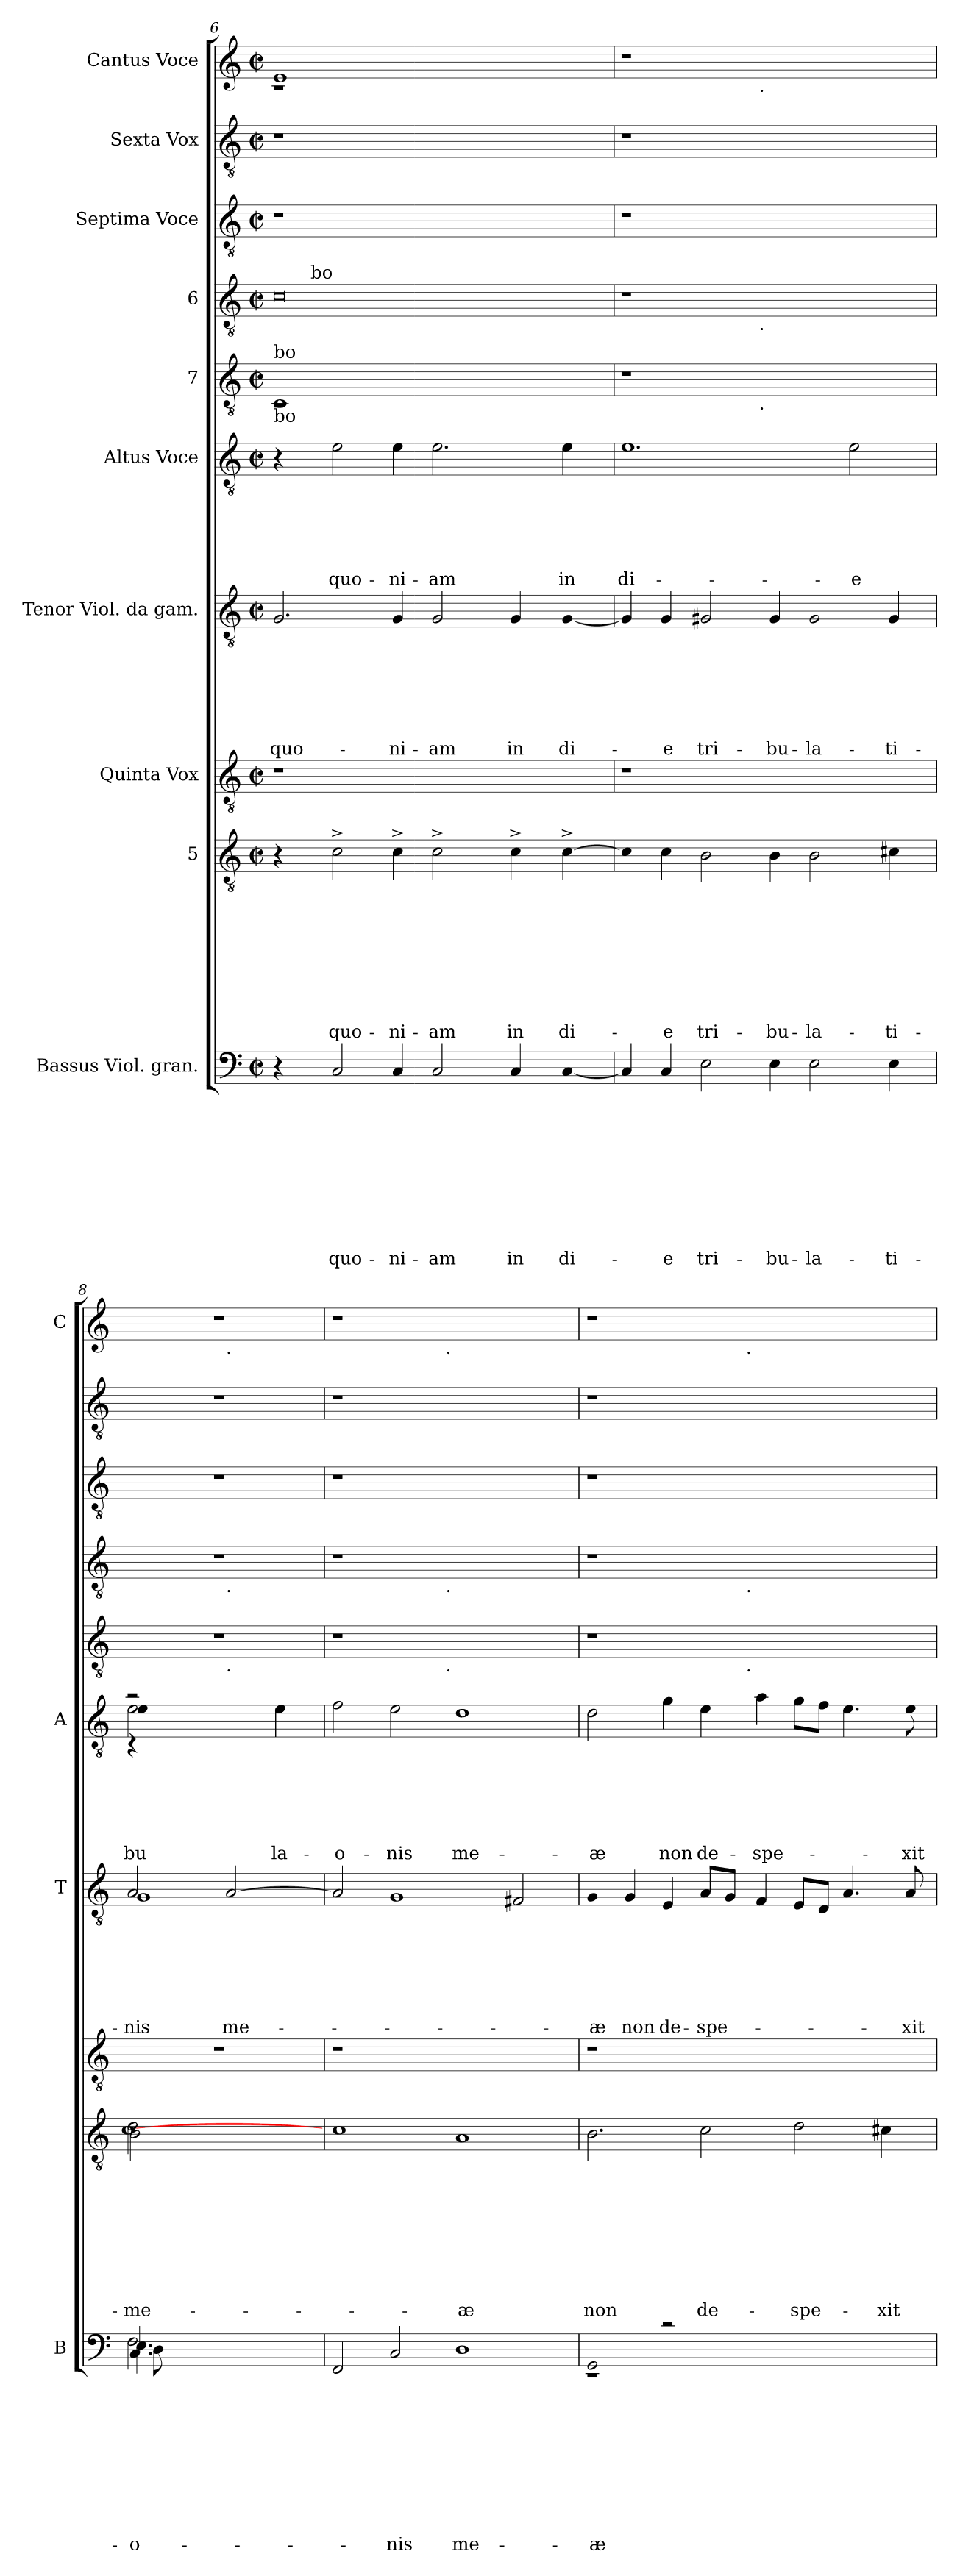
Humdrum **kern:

**kern	**text	**text	**text	**text	**text	**text	**text	**text	**text	**text	**kern	**text	**text	**text	**text	**text	**text	**text	**text	**text	**kern	**kern	**text	**text	**text	**text	**text	**text	**text	**kern	**text	**text	**text	**text	**text	**text	**kern	**kern	**kern	**kern	**kern
*part10	*part10	*part10	*part10	*part10	*part10	*part10	*part10	*part10	*part10	*part10	*part9	*part9	*part9	*part9	*part9	*part9	*part9	*part9	*part9	*part9	*part8	*part7	*part7	*part7	*part7	*part7	*part7	*part7	*part7	*part6	*part6	*part6	*part6	*part6	*part6	*part6	*part5	*part4	*part3	*part2	*part1
*staff10	*staff10	*staff10	*staff10	*staff10	*staff10	*staff10	*staff10	*staff10	*staff10	*staff10	*staff9	*staff9	*staff9	*staff9	*staff9	*staff9	*staff9	*staff9	*staff9	*staff9	*staff8	*staff7	*staff7	*staff7	*staff7	*staff7	*staff7	*staff7	*staff7	*staff6	*staff6	*staff6	*staff6	*staff6	*staff6	*staff6	*staff5	*staff4	*staff3	*staff2	*staff1
*I"Bassus Viol. gran.	*	*	*	*	*	*	*	*	*	*	*I"5	*	*	*	*	*	*	*	*	*	*I"Quinta Vox	*I"Tenor Viol. da gam.	*	*	*	*	*	*	*	*I"Altus Voce	*	*	*	*	*	*	*I"7	*I"6	*I"Septima Voce	*I"Sexta Vox	*I"Cantus Voce
*I'B	*	*	*	*	*	*	*	*	*	*	*	*	*	*	*	*	*	*	*	*	*	*I'T	*	*	*	*	*	*	*	*I'A	*	*	*	*	*	*	*	*	*	*	*I'C
*clefF4	*	*	*	*	*	*	*	*	*	*	*clefGv2	*	*	*	*	*	*	*	*	*	*clefGv2	*clefGv2	*	*	*	*	*	*	*	*clefGv2	*	*	*	*	*	*	*clefGv2	*clefGv2	*clefGv2	*clefGv2	*clefG2
*k[]	*	*	*	*	*	*	*	*	*	*	*k[]	*	*	*	*	*	*	*	*	*	*k[]	*k[]	*	*	*	*	*	*	*	*k[]	*	*	*	*	*	*	*k[]	*k[]	*k[]	*k[]	*k[]
*C:	*	*	*	*	*	*	*	*	*	*	*C:	*	*	*	*	*	*	*	*	*	*C:	*C:	*	*	*	*	*	*	*	*C:	*	*	*	*	*	*	*C:	*C:	*C:	*C:	*C:
*M2/2	*	*	*	*	*	*	*	*	*	*	*M2/2	*	*	*	*	*	*	*	*	*	*M2/2	*M2/2	*	*	*	*	*	*	*	*M2/2	*	*	*	*	*	*	*M2/2	*M2/2	*M2/2	*M2/2	*M2/2
*met(c|)	*	*	*	*	*	*	*	*	*	*	*met(c|)	*	*	*	*	*	*	*	*	*	*met(c|)	*met(c|)	*	*	*	*	*	*	*	*met(c|)	*	*	*	*	*	*	*met(c|)	*met(c|)	*met(c|)	*met(c|)	*met(c|)
=6	=6	=6	=6	=6	=6	=6	=6	=6	=6	=6	=6	=6	=6	=6	=6	=6	=6	=6	=6	=6	=6	=6	=6	=6	=6	=6	=6	=6	=6	=6	=6	=6	=6	=6	=6	=6	=6	=6	=6	=6	=6
*	*	*	*	*	*	*	*	*	*	*	*	*	*	*	*	*	*	*	*	*	*	*	*	*	*	*	*	*	*	*	*	*	*	*	*	*	*^	*	*	*	*^
!	!	!	!	!	!	!	!	!	!	!	!	!	!	!	!	!	!	!	!	!	!	!	!	!	!	!	!	!	!	!	!	!	!	!	!	!	!LO:TX:b:t=bo	!	!	!	!	!	!
!	!	!	!	!	!	!	!	!	!	!	!	!	!	!	!	!	!	!	!	!	!	!	!	!	!	!	!	!	!	!	!	!	!	!	!	!	!LO:TX:a:t=bo	!	!	!	!	!	!
!	!	!	!	!	!	!	!	!	!	!	!	!	!	!	!	!	!	!	!	!	!	!	!	!	!	!	!	!	!LO:LY:b	!	!	!	!	!	!	!	!	!LO:N:vis=1	!	!	!	!	!LO:N:vis=1
*	*	*	*	*	*	*	*	*	*	*	*	*	*	*	*	*	*	*	*	*	*	*	*	*	*	*	*	*	*	*	*	*	*	*	*	*	*	*	*^	*	*	*	*
4r	.	.	.	.	.	.	.	.	.	.	4r	.	.	.	.	.	.	.	.	.	1r	2.G/	.	.	.	.	.	.	quo-	4r	.	.	.	.	.	.	1C	0rC	0c	8ryy	1r	1r	1e	0rc
.	.	.	.	.	.	.	.	.	.	.	.	.	.	.	.	.	.	.	.	.	.	.	.	.	.	.	.	.	.	.	.	.	.	.	.	.	.	.	.	32ryy	.	.	.	.
!	!	!	!	!	!	!	!	!	!	!	!	!	!	!	!	!	!	!	!	!	!	!	!	!	!	!	!	!	!	!	!	!	!	!	!	!	!	!	!	!LO:TX:a:t=bo	!	!	!	!
.	.	.	.	.	.	.	.	.	.	.	.	.	.	.	.	.	.	.	.	.	.	.	.	.	.	.	.	.	.	.	.	.	.	.	.	.	.	.	.	1ryy	.	.	.	.
!	!	!	!	!	!	!	!	!	!	!LO:LY:b	!	!	!	!	!	!	!	!	!	!LO:LY:b	!	!	!	!	!	!	!	!	!	!	!	!	!	!	!	!LO:LY:b	!	!	!	!	!	!	!	!
2C/	.	.	.	.	.	.	.	.	.	quo-	2c^>\	.	.	.	.	.	.	.	.	quo-	.	.	.	.	.	.	.	.	.	2e\	.	.	.	.	.	quo-	.	.	.	.	.	.	.	.
!	!	!	!	!	!	!	!	!	!	!LO:LY:b	!	!	!	!	!	!	!	!	!	!LO:LY:b	!	!	!	!	!	!	!	!	!LO:LY:b	!	!	!	!	!	!	!LO:LY:b	!	!	!	!	!	!	!	!
4C/	.	.	.	.	.	.	.	.	.	-ni-	4c^>\	.	.	.	.	.	.	.	.	-ni-	.	4G/	.	.	.	.	.	.	-ni-	4e\	.	.	.	.	.	-ni-	.	.	.	.	.	.	.	.
!	!	!	!	!	!	!	!	!	!	!LO:LY:b:rj	!	!	!	!	!	!	!	!	!	!LO:LY:b:rj	!	!	!	!	!	!	!	!	!LO:LY:b:rj	!	!	!	!	!	!	!LO:LY:b:rj	!	!	!	!	!	!	!	!
2C/	.	.	.	.	.	.	.	.	.	-am	2c^>\	.	.	.	.	.	.	.	.	-am	1ryy	2G/	.	.	.	.	.	.	-am	2.e\	.	.	.	.	.	-am	1ryy	.	.	.	1ryy	1ryy	1ryy	.
.	.	.	.	.	.	.	.	.	.	.	.	.	.	.	.	.	.	.	.	.	.	.	.	.	.	.	.	.	.	.	.	.	.	.	.	.	.	.	.	2ryy	.	.	.	.
!	!	!	!	!	!	!	!	!	!	!LO:LY:b	!	!	!	!	!	!	!	!	!	!LO:LY:b	!	!	!	!	!	!	!	!	!LO:LY:b	!	!	!	!	!	!	!	!	!	!	!	!	!	!	!
4C/	.	.	.	.	.	.	.	.	.	in	4c^>\	.	.	.	.	.	.	.	.	in	.	4G/	.	.	.	.	.	.	in	.	.	.	.	.	.	.	.	.	.	.	.	.	.	.
.	.	.	.	.	.	.	.	.	.	.	.	.	.	.	.	.	.	.	.	.	.	.	.	.	.	.	.	.	.	.	.	.	.	.	.	.	.	.	.	4ryy	.	.	.	.
!	!	!	!	!	!	!	!	!	!	!LO:LY:b	!	!	!	!	!	!	!	!	!	!LO:LY:b	!	!	!	!	!	!	!	!	!LO:LY:b	!	!	!	!	!	!	!LO:LY:b	!	!	!	!	!	!	!	!
[<4C/	.	.	.	.	.	.	.	.	.	di-	[>4c^>\	.	.	.	.	.	.	.	.	di-	.	[<4G/	.	.	.	.	.	.	di-	4e\	.	.	.	.	.	in	.	.	.	.	.	.	.	.
.	.	.	.	.	.	.	.	.	.	.	.	.	.	.	.	.	.	.	.	.	.	.	.	.	.	.	.	.	.	.	.	.	.	.	.	.	.	.	.	16.ryy	.	.	.	.
=7	=7	=7	=7	=7	=7	=7	=7	=7	=7	=7	=7	=7	=7	=7	=7	=7	=7	=7	=7	=7	=7	=7	=7	=7	=7	=7	=7	=7	=7	=7	=7	=7	=7	=7	=7	=7	=7	=7	=7	=7	=7	=7	=7	=7
!	!	!	!	!	!	!	!	!	!	!	!	!	!	!	!	!	!	!	!	!	!	!	!	!	!	!	!	!	!	!	!	!	!	!	!	!LO:LY:b	!	!	!	!	!	!	!	!
4C/]	.	.	.	.	.	.	.	.	.	.	4c\]	.	.	.	.	.	.	.	.	.	1r	4G/]	.	.	.	.	.	.	.	1.e	.	.	.	.	.	di-	1r	2ryy	1r	2ryy	1r	1r	1r	2ryy
!	!	!	!	!	!	!	!	!	!	!LO:LY:b	!	!	!	!	!	!	!	!	!	!LO:LY:b	!	!	!	!	!	!	!	!	!LO:LY:b	!	!	!	!	!	!	!	!	!	!	!	!	!	!	!
4C/	.	.	.	.	.	.	.	.	.	-e	4c\	.	.	.	.	.	.	.	.	-e	.	4G/	.	.	.	.	.	.	-e	.	.	.	.	.	.	.	.	.	.	.	.	.	.	.
!	!	!	!	!	!	!	!	!	!	!LO:LY:b	!	!	!	!	!	!	!	!	!	!LO:LY:b	!	!	!	!	!	!	!	!	!LO:LY:b	!	!	!	!	!	!	!	!	!	!	!	!	!	!	!
2E\	.	.	.	.	.	.	.	.	.	tri-	2B\	.	.	.	.	.	.	.	.	tri-	.	2G#X/	.	.	.	.	.	.	tri-	.	.	.	.	.	.	.	.	4...ryy	.	4...ryy	.	.	.	4...ryy
!	!	!	!	!	!	!	!	!	!	!	!	!	!	!	!	!	!	!	!	!	!	!	!	!	!	!	!	!	!	!	!	!	!	!	!	!	!	!	!	!	!	!	!	!LO:TX:b:t=.
!	!	!	!	!	!	!	!	!	!	!	!	!	!	!	!	!	!	!	!	!	!	!	!	!	!	!	!	!	!	!	!	!	!	!	!	!	!	!	!	!LO:TX:b:t=.	!	!	!	!
!	!	!	!	!	!	!	!	!	!	!	!	!	!	!	!	!	!	!	!	!	!	!	!	!	!	!	!	!	!	!	!	!	!	!	!	!	!	!LO:TX:b:t=.	!	!	!	!	!	!
.	.	.	.	.	.	.	.	.	.	.	.	.	.	.	.	.	.	.	.	.	.	.	.	.	.	.	.	.	.	.	.	.	.	.	.	.	.	1ryy	.	1ryy	.	.	.	1ryy
!	!	!	!	!	!	!	!	!	!	!LO:LY:b	!	!	!	!	!	!	!	!	!	!LO:LY:b	!	!	!	!	!	!	!	!	!LO:LY:b	!	!	!	!	!	!	!	!	!	!	!	!	!	!	!
4E\	.	.	.	.	.	.	.	.	.	-bu-	4B\	.	.	.	.	.	.	.	.	-bu-	1ryy	4G#/	.	.	.	.	.	.	-bu-	.	.	.	.	.	.	.	1ryy	.	1ryy	.	1ryy	1ryy	1ryy	.
!	!	!	!	!	!	!	!	!	!	!LO:LY:b:rj	!	!	!	!	!	!	!	!	!	!LO:LY:b:rj	!	!	!	!	!	!	!	!	!LO:LY:b:rj	!	!	!	!	!	!	!	!	!	!	!	!	!	!	!
2E\	.	.	.	.	.	.	.	.	.	-la-	2B\	.	.	.	.	.	.	.	.	-la-	.	2G#/	.	.	.	.	.	.	-la-	.	.	.	.	.	.	.	.	.	.	.	.	.	.	.
!	!	!	!	!	!	!	!	!	!	!	!	!	!	!	!	!	!	!	!	!	!	!	!	!	!	!	!	!	!	!	!	!	!	!	!	!LO:LY:b	!	!	!	!	!	!	!	!
.	.	.	.	.	.	.	.	.	.	.	.	.	.	.	.	.	.	.	.	.	.	.	.	.	.	.	.	.	.	2e\	.	.	.	.	.	-e	.	.	.	.	.	.	.	.
!	!	!	!	!	!	!	!	!	!	!LO:LY:b	!	!	!	!	!	!	!	!	!	!LO:LY:b	!	!	!	!	!	!	!	!	!LO:LY:b	!	!	!	!	!	!	!	!	!	!	!	!	!	!	!
4E\	.	.	.	.	.	.	.	.	.	-ti-	4c#X\	.	.	.	.	.	.	.	.	-ti-	.	4G#/	.	.	.	.	.	.	-ti-	.	.	.	.	.	.	.	.	.	.	.	.	.	.	.
.	.	.	.	.	.	.	.	.	.	.	.	.	.	.	.	.	.	.	.	.	.	.	.	.	.	.	.	.	.	.	.	.	.	.	.	.	.	32ryy	.	32ryy	.	.	.	32ryy
=8	=8	=8	=8	=8	=8	=8	=8	=8	=8	=8	=8	=8	=8	=8	=8	=8	=8	=8	=8	=8	=8	=8	=8	=8	=8	=8	=8	=8	=8	=8	=8	=8	=8	=8	=8	=8	=8	=8	=8	=8	=8	=8	=8	=8
!	!	!	!	!	!	!	!	!	!	!LO:LY:b	!	!	!	!	!	!	!	!	!	!LO:LY:b	!	!	!	!	!	!	!	!	!	!	!	!	!	!	!	!	!	!	!	!	!	!	!	!
*^	*	*	*	*	*	*	*	*	*	*	*^	*	*	*	*	*	*	*	*	*	*	*	*	*	*	*	*	*	*	*	*	*	*	*	*	*	*	*	*	*	*	*	*	*
*	*^	*	*	*	*	*	*	*	*	*	*	*	*	*	*	*	*	*	*	*	*	*	*	*	*	*	*	*	*	*	*	*	*	*	*	*	*	*	*	*	*	*	*	*	*	*
*	*	*^	*	*	*	*	*	*	*	*	*	*	*	*	*	*	*	*	*	*	*	*	*	*	*	*	*	*	*	*	*	*	*	*	*	*	*	*	*	*	*	*	*	*	*	*	*
!	!	!	!	!	!	!	!	!	!	!	!	!	!	!	!	!	!	!	!	!	!	!	!	!LO:LY:b	!	!	!	!	!	!	!	!	!	!	!	!	!	!	!	!	!	!	!	!	!	!	!	!
*	*	*	*	*	*	*	*	*	*	*	*	*	*	*	*^	*	*	*	*	*	*	*	*	*	*	*	*	*	*	*	*	*	*	*	*	*	*	*	*	*	*	*	*	*	*	*	*	*
!	!	!	!	!	!	!	!	!	!	!	!	!	!	!	!	!	!	!	!	!	!	!	!	!	!LO:LY:b	!	!	!	!	!	!	!	!	!LO:LY:b	!	!	!	!	!	!	!	!	!	!	!	!	!	!	!
*	*	*	*	*	*	*	*	*	*	*	*	*	*	*	*	*	*	*	*	*	*	*	*	*	*	*	*^	*	*	*	*	*	*	*	*	*	*	*	*	*	*	*	*	*	*	*	*	*	*
!	!	!	!	!	!	!	!	!	!	!	!	!	!	!	!	!	!	!	!	!	!	!	!	!	!	!	!	!	!	!	!	!	!	!	!LO:LY:b	!	!	!	!	!	!	!LO:LY:b	!	!	!	!	!	!	!	!
*	*	*	*	*	*	*	*	*	*	*	*	*	*	*	*	*	*	*	*	*	*	*	*	*	*	*	*	*	*	*	*	*	*	*	*	*^	*	*	*	*	*	*	*	*	*	*	*	*	*	*
*	*	*	*	*	*	*	*	*	*	*	*	*	*	*	*	*	*	*	*	*	*	*	*	*	*	*	*	*	*	*	*	*	*	*	*	*	*^	*	*	*	*	*	*	*	*	*	*	*	*	*	*
*	*	*	*	*	*	*	*	*	*	*	*	*	*	*	*	*	*	*	*	*	*	*	*	*	*	*	*	*	*	*	*	*	*	*	*	*	*	*^	*	*	*	*	*	*	*	*	*	*	*	*	*	*
!	!	!	!	!	!	!	!	!	!	!	!	!	!	!	!	!	!	!	!	!	!	!	!	!	!	!	!	!	!	!	!	!	!	!	!	!	!	!	!	!	!	!	!	!	!LO:LY:b	!	!	!	!	!	!	!	!
2F\	4.E\	8D\	4.C/	.	.	.	.	.	.	.	.	.	-o-	2d\	2B\	[>1c	.	.	.	.	.	.	.	.	me-	1r	2A/	1G	.	.	.	.	.	.	-nis	2ra	4rC	2e\	4e\	.	.	.	.	.	-bu-	1r	2ryy	1r	2ryy	1r	1r	1r	2ryy
.	.	2ryy	.	.	.	.	.	.	.	.	.	.	.	.	.	.	.	.	.	.	.	.	.	.	.	.	.	.	.	.	.	.	.	.	.	.	.	.	.	.	.	.	.	.	.	.	.	.	.	.	.	.	.
.	.	.	.	.	.	.	.	.	.	.	.	.	.	.	.	.	.	.	.	.	.	.	.	.	.	.	.	.	.	.	.	.	.	.	.	.	2.ryy	.	2ryy	.	.	.	.	.	.	.	.	.	.	.	.	.	.
.	2ryy	.	2ryy	.	.	.	.	.	.	.	.	.	.	.	.	.	.	.	.	.	.	.	.	.	.	.	.	.	.	.	.	.	.	.	.	.	.	.	.	.	.	.	.	.	.	.	.	.	.	.	.	.	.
!	!	!	!	!	!	!	!	!	!	!	!	!	!	!	!	!	!	!	!	!	!	!	!	!	!	!	!	!	!	!	!	!	!	!	!	!	!	!	!	!	!	!	!	!	!	!	!	!	!	!	!	!	!LO:TX:b:t=.
!	!	!	!	!	!	!	!	!	!	!	!	!	!	!	!	!	!	!	!	!	!	!	!	!	!	!	!	!	!	!	!	!	!	!	!	!	!	!	!	!	!	!	!	!	!	!	!	!	!LO:TX:b:t=.	!	!	!	!
!	!	!	!	!	!	!	!	!	!	!	!	!	!	!	!	!	!	!	!	!	!	!	!	!	!	!	!	!	!	!	!	!	!	!	!	!	!	!	!	!	!	!	!	!	!	!	!LO:TX:b:t=.	!	!	!	!	!	!
!	!	!	!	!	!	!	!	!	!	!	!	!	!	!	!	!	!	!	!	!	!	!	!	!	!	!	!	!	!	!	!	!	!	!	!LO:LY:b	!	!	!	!	!	!	!	!	!	!	!	!	!	!	!	!	!	!
2ryy	.	.	.	.	.	.	.	.	.	.	.	.	.	2ryy	2ryy	.	.	.	.	.	.	.	.	.	.	.	[<2A/	.	.	.	.	.	.	.	-me-	4ryy	.	2ryy	.	.	.	.	.	.	.	.	2ryy	.	2ryy	.	.	.	2ryy
.	.	4.ryy	.	.	.	.	.	.	.	.	.	.	.	.	.	.	.	.	.	.	.	.	.	.	.	.	.	.	.	.	.	.	.	.	.	.	.	.	.	.	.	.	.	.	.	.	.	.	.	.	.	.	.
!	!	!	!	!	!	!	!	!	!	!	!	!	!	!	!	!	!	!	!	!	!	!	!	!	!	!	!	!	!	!	!	!	!	!	!	!	!	!	!	!	!	!	!	!	!LO:LY:b	!	!	!	!	!	!	!	!
!	!	!	!	!	!	!	!	!	!	!	!	!	!	!	!	!	!	!	!	!	!	!	!	!	!	!	!	!	!	!	!	!	!	!	!	!	!	!	!	!	!	!	!	!	!LO:LY:b	!	!	!	!	!	!	!	!
.	.	.	.	.	.	.	.	.	.	.	.	.	.	.	.	.	.	.	.	.	.	.	.	.	.	.	.	.	.	.	.	.	.	.	.	4e\	.	.	4e\	.	.	.	.	.	-la-	.	.	.	.	.	.	.	.
.	8ryy	.	8ryy	.	.	.	.	.	.	.	.	.	.	.	.	.	.	.	.	.	.	.	.	.	.	.	.	.	.	.	.	.	.	.	.	.	.	.	.	.	.	.	.	.	.	.	.	.	.	.	.	.	.
*	*	*	*	*	*	*	*	*	*	*	*	*	*	*	*	*	*	*	*	*	*	*	*	*	*	*	*v	*v	*	*	*	*	*	*	*	*	*	*	*	*	*	*	*	*	*	*	*	*	*	*	*	*	*
*	*	*	*	*	*	*	*	*	*	*	*	*	*	*v	*v	*v	*	*	*	*	*	*	*	*	*	*	*	*	*	*	*	*	*	*	*v	*v	*v	*v	*	*	*	*	*	*	*	*	*	*	*	*	*	*
=9	=9	=9	=9	=9	=9	=9	=9	=9	=9	=9	=9	=9	=9	=9	=9	=9	=9	=9	=9	=9	=9	=9	=9	=9	=9	=9	=9	=9	=9	=9	=9	=9	=9	=9	=9	=9	=9	=9	=9	=9	=9	=9	=9	=9	=9	=9	=9
!	!	!	!	!	!	!	!	!	!	!	!	!	!	!	!	!	!	!	!	!	!	!	!	!	!	!	!	!	!	!	!	!	!	!	!	!	!	!	!LO:LY:b	!	!	!	!	!	!	!	!
*v	*v	*v	*v	*	*	*	*	*	*	*	*	*	*	*	*	*	*	*	*	*	*	*	*	*	*	*	*	*	*	*	*	*	*	*	*	*	*	*	*	*	*	*	*	*	*	*	*
2FF/	.	.	.	.	.	.	.	.	.	.	1c	.	.	.	.	.	.	.	.	.	1r	2A/]	.	.	.	.	.	.	.	2f\	.	.	.	.	.	-o-	1r	2ryy	1r	2ryy	1r	1r	1r	2ryy
!	!	!	!	!	!	!	!	!	!	!LO:LY:b	!	!	!	!	!	!	!	!	!	!	!	!	!	!	!	!	!	!	!	!	!	!	!	!	!	!LO:LY:b	!	!	!	!	!	!	!	!
2C/	.	.	.	.	.	.	.	.	.	-nis	.	.	.	.	.	.	.	.	.	.	.	1G	.	.	.	.	.	.	.	2e\	.	.	.	.	.	-nis	.	4...ryy	.	4...ryy	.	.	.	4...ryy
!	!	!	!	!	!	!	!	!	!	!	!	!	!	!	!	!	!	!	!	!	!	!	!	!	!	!	!	!	!	!	!	!	!	!	!	!	!	!	!	!	!	!	!	!LO:TX:b:t=.
!	!	!	!	!	!	!	!	!	!	!	!	!	!	!	!	!	!	!	!	!	!	!	!	!	!	!	!	!	!	!	!	!	!	!	!	!	!	!	!	!LO:TX:b:t=.	!	!	!	!
!	!	!	!	!	!	!	!	!	!	!	!	!	!	!	!	!	!	!	!	!	!	!	!	!	!	!	!	!	!	!	!	!	!	!	!	!	!	!LO:TX:b:t=.	!	!	!	!	!	!
.	.	.	.	.	.	.	.	.	.	.	.	.	.	.	.	.	.	.	.	.	.	.	.	.	.	.	.	.	.	.	.	.	.	.	.	.	.	1ryy	.	1ryy	.	.	.	1ryy
!	!	!	!	!	!	!	!	!	!	!LO:LY:b	!	!	!	!	!	!	!	!	!	!LO:LY:b	!	!	!	!	!	!	!	!	!	!	!	!	!	!	!	!LO:LY:b	!	!	!	!	!	!	!	!
1D	.	.	.	.	.	.	.	.	.	me-	1A	.	.	.	.	.	.	.	.	-æ	1ryy	.	.	.	.	.	.	.	.	1d	.	.	.	.	.	me-	1ryy	.	1ryy	.	1ryy	1ryy	1ryy	.
.	.	.	.	.	.	.	.	.	.	.	.	.	.	.	.	.	.	.	.	.	.	2F#X/	.	.	.	.	.	.	.	.	.	.	.	.	.	.	.	.	.	.	.	.	.	.
.	.	.	.	.	.	.	.	.	.	.	.	.	.	.	.	.	.	.	.	.	.	.	.	.	.	.	.	.	.	.	.	.	.	.	.	.	.	32ryy	.	32ryy	.	.	.	32ryy
!!LO:PB:g=z	!!
=10	=10	=10	=10	=10	=10	=10	=10	=10	=10	=10	=10	=10	=10	=10	=10	=10	=10	=10	=10	=10	=10	=10	=10	=10	=10	=10	=10	=10	=10	=10	=10	=10	=10	=10	=10	=10	=10	=10	=10	=10	=10	=10	=10	=10
*^	*	*	*	*	*	*	*	*	*	*	*	*	*	*	*	*	*	*	*	*	*	*	*	*	*	*	*	*	*	*	*	*	*	*	*	*	*	*	*	*	*	*	*	*
!	!LO:N:vis=1	!	!	!	!	!	!	!	!	!	!LO:LY:b	!	!	!	!	!	!	!	!	!	!LO:LY:b	!	!	!	!	!	!	!	!	!LO:LY:b	!	!	!	!	!	!	!LO:LY:b	!	!	!	!	!	!	!	!
2GG/	0rEE	.	.	.	.	.	.	.	.	.	-æ	2.B\	.	.	.	.	.	.	.	.	non	1r	4G/	.	.	.	.	.	.	æ	2d\	.	.	.	.	.	-æ	1r	2ryy	1r	2ryy	1r	1r	1r	2ryy
!	!	!	!	!	!	!	!	!	!	!	!	!	!	!	!	!	!	!	!	!	!	!	!	!	!	!	!	!	!	!LO:LY:b	!	!	!	!	!	!	!	!	!	!	!	!	!	!	!
.	.	.	.	.	.	.	.	.	.	.	.	.	.	.	.	.	.	.	.	.	.	.	4G/	.	.	.	.	.	.	non	.	.	.	.	.	.	.	.	.	.	.	.	.	.	.
!	!	!	!	!	!	!	!	!	!	!	!	!	!	!	!	!	!	!	!	!	!	!	!	!	!	!	!	!	!	!LO:LY:b	!	!	!	!	!	!	!LO:LY:b	!	!	!	!	!	!	!	!
2rc	.	.	.	.	.	.	.	.	.	.	.	.	.	.	.	.	.	.	.	.	.	.	4E/	.	.	.	.	.	.	de-	4g\	.	.	.	.	.	non	.	4...ryy	.	4...ryy	.	.	.	4...ryy
!	!	!	!	!	!	!	!	!	!	!	!	!	!	!	!	!	!	!	!	!	!LO:LY:b	!	!	!	!	!	!	!	!	!LO:LY:b:rj	!	!	!	!	!	!	!LO:LY:b	!	!	!	!	!	!	!	!
.	.	.	.	.	.	.	.	.	.	.	.	2c\	.	.	.	.	.	.	.	.	de-	.	8A/L	.	.	.	.	.	.	-spe-	4e\	.	.	.	.	.	de-	.	.	.	.	.	.	.	.
.	.	.	.	.	.	.	.	.	.	.	.	.	.	.	.	.	.	.	.	.	.	.	8G/J	.	.	.	.	.	.	.	.	.	.	.	.	.	.	.	.	.	.	.	.	.	.
!	!	!	!	!	!	!	!	!	!	!	!	!	!	!	!	!	!	!	!	!	!	!	!	!	!	!	!	!	!	!	!	!	!	!	!	!	!	!	!	!	!	!	!	!	!LO:TX:b:t=.
!	!	!	!	!	!	!	!	!	!	!	!	!	!	!	!	!	!	!	!	!	!	!	!	!	!	!	!	!	!	!	!	!	!	!	!	!	!	!	!	!	!LO:TX:b:t=.	!	!	!	!
!	!	!	!	!	!	!	!	!	!	!	!	!	!	!	!	!	!	!	!	!	!	!	!	!	!	!	!	!	!	!	!	!	!	!	!	!	!	!	!LO:TX:b:t=.	!	!	!	!	!	!
.	.	.	.	.	.	.	.	.	.	.	.	.	.	.	.	.	.	.	.	.	.	.	.	.	.	.	.	.	.	.	.	.	.	.	.	.	.	.	1ryy	.	1ryy	.	.	.	1ryy
!	!	!	!	!	!	!	!	!	!	!	!	!	!	!	!	!	!	!	!	!	!	!	!	!	!	!	!	!	!	!	!	!	!	!	!	!	!LO:LY:b	!	!	!	!	!	!	!	!
1ryy	.	.	.	.	.	.	.	.	.	.	.	.	.	.	.	.	.	.	.	.	.	1ryy	4F/	.	.	.	.	.	.	.	4a\	.	.	.	.	.	-spe-	1ryy	.	1ryy	.	1ryy	1ryy	1ryy	.
!	!	!	!	!	!	!	!	!	!	!	!	!	!	!	!	!	!	!	!	!	!LO:LY:b	!	!	!	!	!	!	!	!	!	!	!	!	!	!	!	!	!	!	!	!	!	!	!	!
.	.	.	.	.	.	.	.	.	.	.	.	2d\	.	.	.	.	.	.	.	.	-spe-	.	8E/L	.	.	.	.	.	.	.	8g\L	.	.	.	.	.	.	.	.	.	.	.	.	.	.
.	.	.	.	.	.	.	.	.	.	.	.	.	.	.	.	.	.	.	.	.	.	.	8D/J	.	.	.	.	.	.	.	8f\J	.	.	.	.	.	.	.	.	.	.	.	.	.	.
.	.	.	.	.	.	.	.	.	.	.	.	.	.	.	.	.	.	.	.	.	.	.	4.A/	.	.	.	.	.	.	.	4.e\	.	.	.	.	.	.	.	.	.	.	.	.	.	.
!	!	!	!	!	!	!	!	!	!	!	!	!	!	!	!	!	!	!	!	!	!LO:LY:b	!	!	!	!	!	!	!	!	!	!	!	!	!	!	!	!	!	!	!	!	!	!	!	!
.	.	.	.	.	.	.	.	.	.	.	.	4c#X\	.	.	.	.	.	.	.	.	-xit	.	.	.	.	.	.	.	.	.	.	.	.	.	.	.	.	.	.	.	.	.	.	.	.
!	!	!	!	!	!	!	!	!	!	!	!	!	!	!	!	!	!	!	!	!	!	!	!	!	!	!	!	!	!	!LO:LY:b	!	!	!	!	!	!	!LO:LY:b	!	!	!	!	!	!	!	!
.	.	.	.	.	.	.	.	.	.	.	.	.	.	.	.	.	.	.	.	.	.	.	8A/	.	.	.	.	.	.	-xit	8e\	.	.	.	.	.	-xit	.	.	.	.	.	.	.	.
.	.	.	.	.	.	.	.	.	.	.	.	.	.	.	.	.	.	.	.	.	.	.	.	.	.	.	.	.	.	.	.	.	.	.	.	.	.	.	32ryy	.	32ryy	.	.	.	32ryy
*	*	*	*	*	*	*	*	*	*	*	*	*	*	*	*	*	*	*	*	*	*	*	*	*	*	*	*	*	*	*	*	*	*	*	*	*	*	*v	*v	*	*	*	*	*v	*v
*v	*v	*	*	*	*	*	*	*	*	*	*	*	*	*	*	*	*	*	*	*	*	*	*	*	*	*	*	*	*	*	*	*	*	*	*	*	*	*	*v	*v	*	*	*
=	=	=	=	=	=	=	=	=	=	=	=	=	=	=	=	=	=	=	=	=	=	=	=	=	=	=	=	=	=	=	=	=	=	=	=	=	=	=	=	=	=
*-	*-	*-	*-	*-	*-	*-	*-	*-	*-	*-	*-	*-	*-	*-	*-	*-	*-	*-	*-	*-	*-	*-	*-	*-	*-	*-	*-	*-	*-	*-	*-	*-	*-	*-	*-	*-	*-	*-	*-	*-	*-
